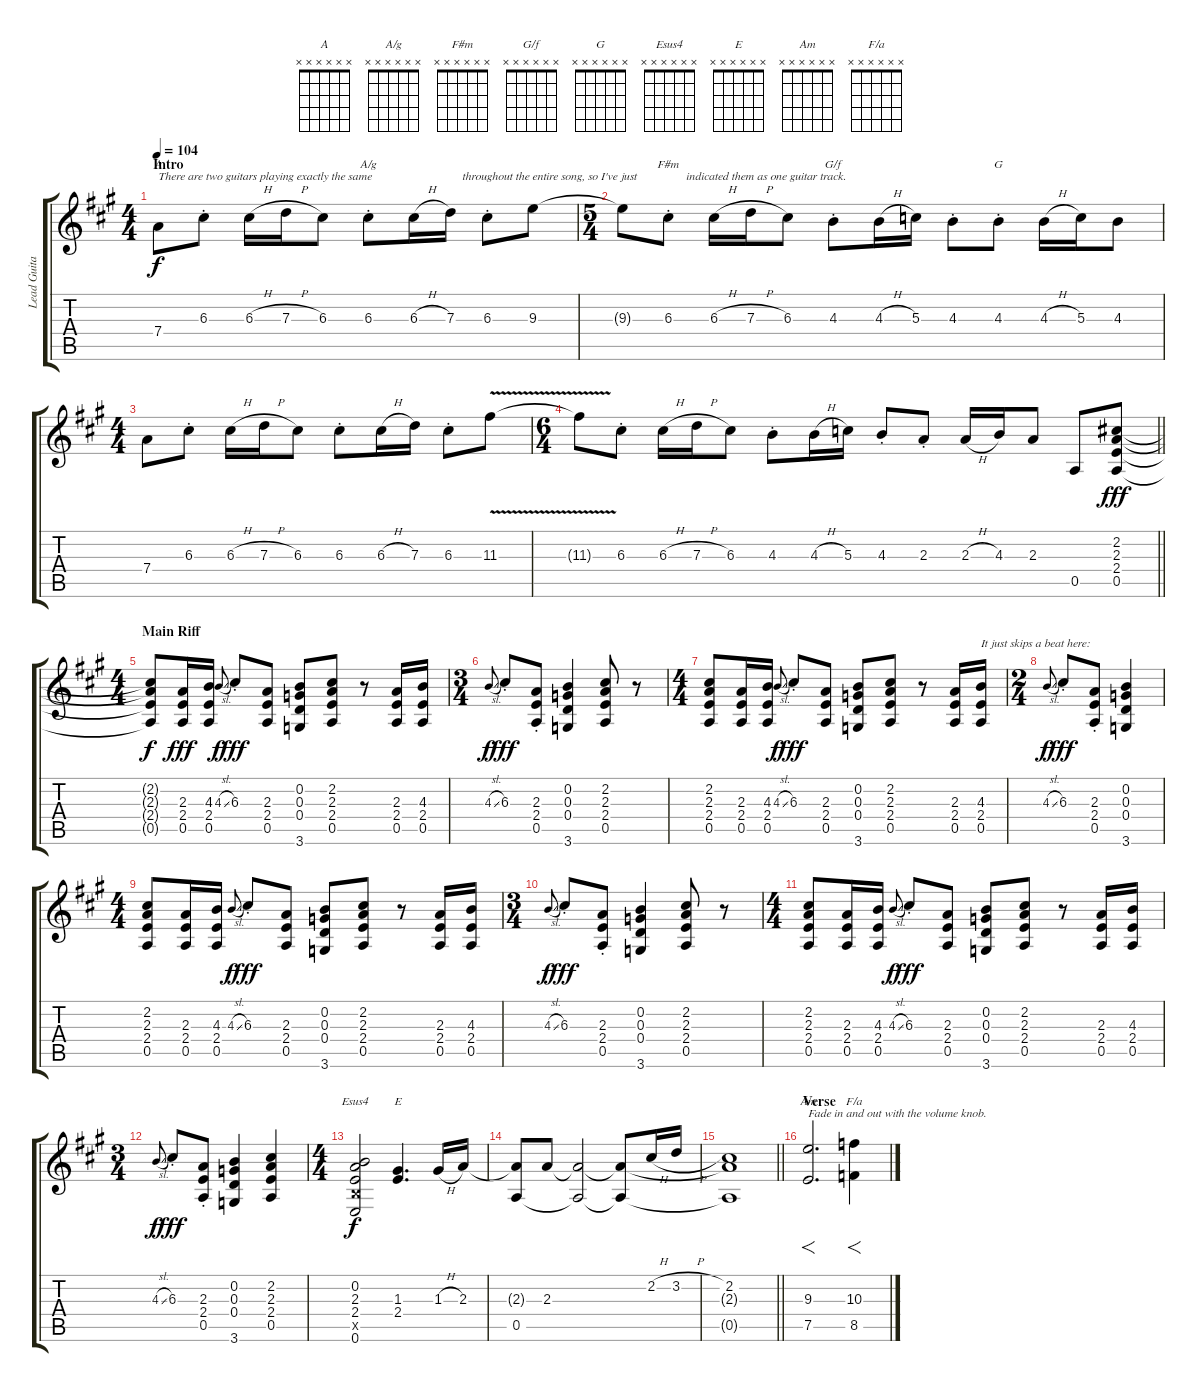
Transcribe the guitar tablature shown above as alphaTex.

\track ("Lead Guitar" "Lead Guita") {instrument overdrivenguitar}
\staff {score tabs}
\tuning (E4 B3 G3 D3 A2 E2) {hide}
\chord ("A" x x x x x x)
\chord ("A/g" x x x x x x)
\chord ("F#m" x x x x x x)
\chord ("G/f" x x x x x x)
\chord ("G" x x x x x x)
\chord ("Esus4" x x x x x x)
\chord ("E" x x x x x x)
\chord ("Am" x x x x x x)
\chord ("F/a" x x x x x x)
\ts (4 4)
\section ("" "Intro")
\tempo 104
\clef g2
\ks a
7.4.8{ch "A" txt "There are two guitars playing exactly the same" dy f balance 3 instrument electricguitarclean} 6.3{st}.8 6.3{h}.16 7.3{h}.16 6.3.8 6.3{st}.8{ch "A/g"} 6.3{h}.16 7.3.16{txt "    throughout the entire song, so I've just"} 6.3{st}.8 9.3.8 |
\ts (5 4)
9.3{t}.8 6.3{st}.8{ch "F#m" txt "      indicated them as one guitar track."} 6.3{h}.16 7.3{h}.16 6.3.8 4.3{st}.8{ch "G/f"} 4.3{h}.16 5.3.16 4.3{st}.8 4.3{st}.8{ch "G"} 4.3{h}.16 5.3.16 4.3.8 |
\ts (4 4)
7.4.8 6.3{st}.8 6.3{h}.16 7.3{h}.16 6.3.8 6.3{st}.8 6.3{h}.16 7.3.16 6.3{st}.8 11.3{v}.8 |
\ts (6 4)
\barLineRight lightlight
11.3{t}.8 6.3{st}.8 6.3{h}.16 7.3{h}.16 6.3.8{beam split} 4.3{st}.8 4.3{h}.16 5.3.16 4.3{st}.8 2.3{st}.8 2.3{h}.16 4.3.16 2.3.8{beam split} 0.5.8 (2.2 2.3 2.4 0.5).8{dy fff balance 8 instrument overdrivenguitar} |
\ts (4 4)
\section ("" "Main Riff")
(2.2{t} 2.3{t} 2.4{t} 0.5{t}).8{dy f} (2.3 2.4 0.5).16{dy fff} (4.3 2.4 0.5).16 4.3{sl}.8{gr onbeat dy f} 6.3{st}.8{dy fff} (2.3 2.4 0.5).8 (0.2 0.3 0.4 3.6).8 (2.2 2.3 2.4 0.5).8 r.8 (2.3 2.4 0.5).16 (4.3 2.4 0.5).16 |
\ts (3 4)
4.3{sl}.8{gr onbeat dy f} 6.3{st}.8{dy fff} (2.3{st} 2.4{st} 0.5{st}).8 (0.2 0.3 0.4 3.6).4 (2.2 2.3 2.4 0.5).8 r.8 |
\ts (4 4)
(2.2 2.3 2.4 0.5).8 (2.3 2.4 0.5).16 (4.3 2.4 0.5).16 4.3{sl}.8{gr onbeat dy f} 6.3{st}.8{dy fff} (2.3 2.4 0.5).8 (0.2 0.3 0.4 3.6).8 (2.2 2.3 2.4 0.5).8 r.8 (2.3 2.4 0.5).16 (4.3 2.4 0.5).16{txt "It just skips a beat here:"} |
\ts (2 4)
4.3{sl}.8{gr onbeat dy f} 6.3{st}.8{dy fff} (2.3{st} 2.4{st} 0.5{st}).8 (0.2 0.3 0.4 3.6).4 |
\ts (4 4)
(2.2 2.3 2.4 0.5).8 (2.3 2.4 0.5).16 (4.3 2.4 0.5).16 4.3{sl}.8{gr onbeat dy f} 6.3{st}.8{dy fff} (2.3 2.4 0.5).8 (0.2 0.3 0.4 3.6).8 (2.2 2.3 2.4 0.5).8 r.8 (2.3 2.4 0.5).16 (4.3 2.4 0.5).16 |
\ts (3 4)
4.3{sl}.8{gr onbeat dy f} 6.3{st}.8{dy fff} (2.3{st} 2.4{st} 0.5{st}).8 (0.2 0.3 0.4 3.6).4 (2.2 2.3 2.4 0.5).8 r.8 |
\ts (4 4)
(2.2 2.3 2.4 0.5).8 (2.3 2.4 0.5).16 (4.3 2.4 0.5).16 4.3{sl}.8{gr onbeat dy f} 6.3{st}.8{dy fff} (2.3 2.4 0.5).8 (0.2 0.3 0.4 3.6).8 (2.2 2.3 2.4 0.5).8 r.8 (2.3 2.4 0.5).16 (4.3 2.4 0.5).16 |
\ts (3 4)
4.3{sl}.8{gr onbeat dy f} 6.3{st}.8{dy fff} (2.3{st} 2.4{st} 0.5{st}).8 (0.2 0.3 0.4 3.6).4 (2.2 2.3 2.4 0.5).4 |
\ts (4 4)
(0.2 2.3 2.4 2.5{x} 0.6).2{ch "Esus4" dy f} (1.3 2.4).4{d ch "E"} 1.3{h}.16 2.3.16 |
(2.3{t} 0.5).8 2.3.8 (2.3{t} 0.5{t}).2 (2.3{t} 0.5{t}).8 2.2{h}.16 3.2{h}.16 |
\barLineRight lightlight
(2.2 2.3{t} 0.5{t}).1 |
\section ("" "Verse")
(9.3 7.5).2{f d ch "Am" txt "Fade in and out with the volume knob."} (10.3 8.5).4{f ch "F/a"}
